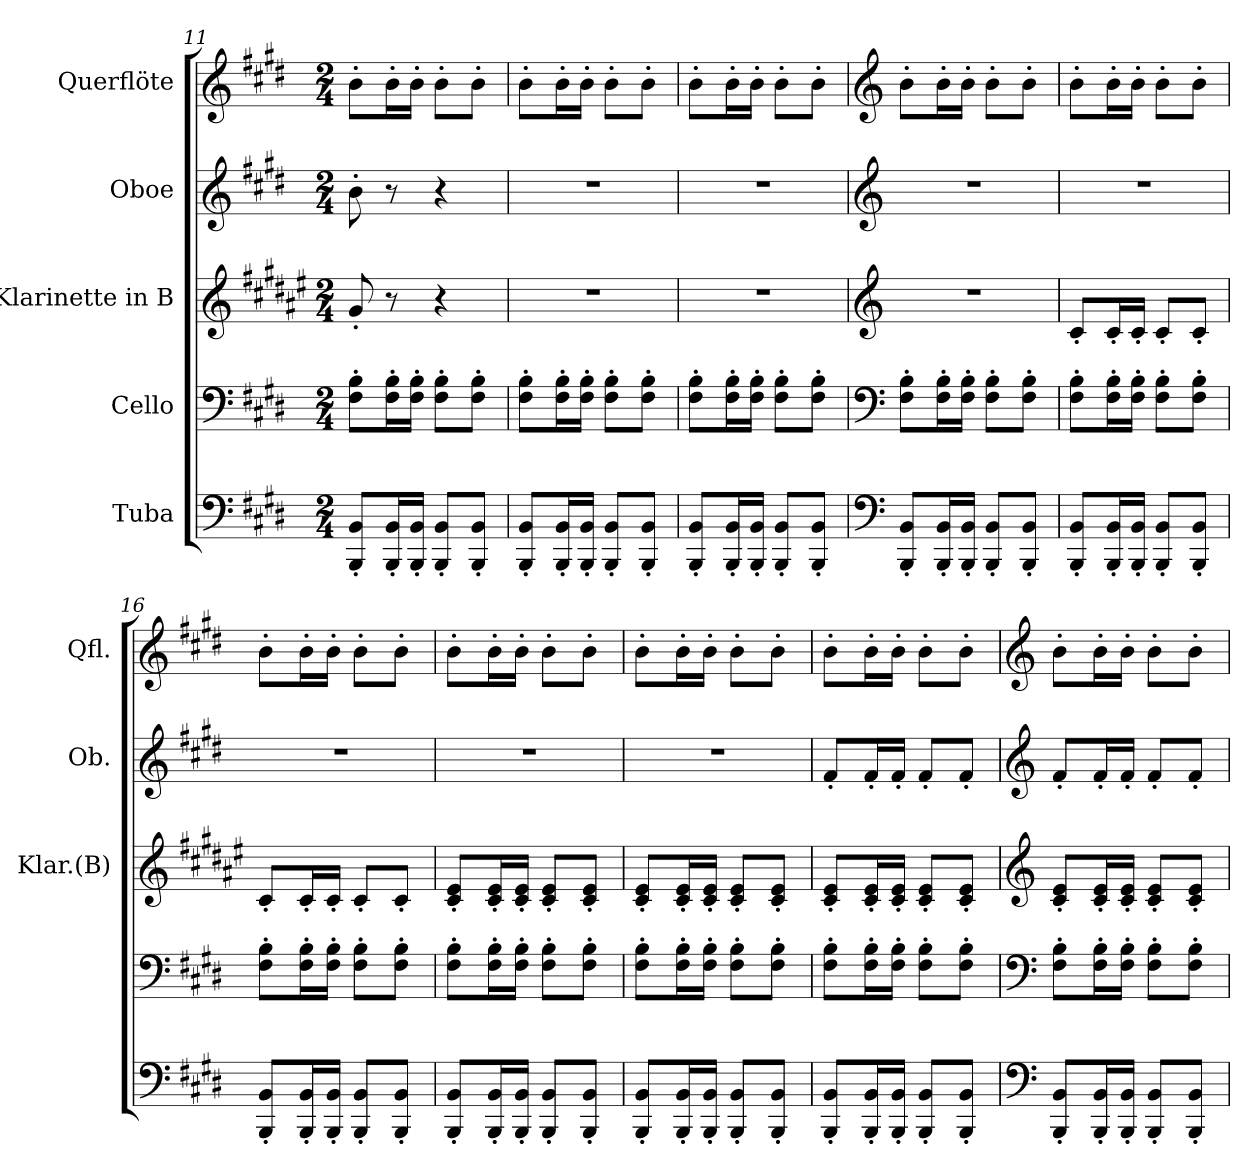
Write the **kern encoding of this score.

**kern	**kern	**kern	**kern	**kern
*part5	*part4	*part3	*part2	*part1
*staff5	*staff4	*staff3	*staff2	*staff1
*I"Tuba	*I"Cello	*I"Klarinette in B	*I"Oboe	*I"Querflöte
*	*	*I'Klar.(B)	*I'Ob.	*I'Qfl.
*clefF4	*clefF4	*clefG2	*clefG2	*clefG2
*	*	*ITrd1c2	*	*
*k[f#c#g#d#]	*k[f#c#g#d#]	*k[f#c#g#d#]	*k[f#c#g#d#]	*k[f#c#g#d#]
*M2/4	*M2/4	*M2/4	*M2/4	*M2/4
=11	=11	=11	=11	=11
8BBB/' 8BB/'L	8F#\' 8B\'L	8f#'/	8b'\	8b'\L
16BBB/' 16BB/'L	16F#\' 16B\'L	8r	8r	16b'\L
16BBB/' 16BB/'JJ	16F#\' 16B\'JJ	.	.	16b'\JJ
8BBB/' 8BB/'L	8F#\' 8B\'L	4r	4r	8b'\L
8BBB/' 8BB/'J	8F#\' 8B\'J	.	.	8b'\J
=12	=12	=12	=12	=12
8BBB/' 8BB/'L	8F#\' 8B\'L	2r	2r	8b'\L
16BBB/' 16BB/'L	16F#\' 16B\'L	.	.	16b'\L
16BBB/' 16BB/'JJ	16F#\' 16B\'JJ	.	.	16b'\JJ
8BBB/' 8BB/'L	8F#\' 8B\'L	.	.	8b'\L
8BBB/' 8BB/'J	8F#\' 8B\'J	.	.	8b'\J
=13	=13	=13	=13	=13
8BBB/' 8BB/'L	8F#\' 8B\'L	2r	2r	8b'\L
16BBB/' 16BB/'L	16F#\' 16B\'L	.	.	16b'\L
16BBB/' 16BB/'JJ	16F#\' 16B\'JJ	.	.	16b'\JJ
8BBB/' 8BB/'L	8F#\' 8B\'L	.	.	8b'\L
8BBB/' 8BB/'J	8F#\' 8B\'J	.	.	8b'\J
!!LO:PB:g=z
=14	=14	=14	=14	=14
*clefF4	*clefF4	*clefG2	*clefG2	*clefG2
8BBB/' 8BB/'L	8F#\' 8B\'L	2r	2r	8b'\L
16BBB/' 16BB/'L	16F#\' 16B\'L	.	.	16b'\L
16BBB/' 16BB/'JJ	16F#\' 16B\'JJ	.	.	16b'\JJ
8BBB/' 8BB/'L	8F#\' 8B\'L	.	.	8b'\L
8BBB/' 8BB/'J	8F#\' 8B\'J	.	.	8b'\J
=15	=15	=15	=15	=15
8BBB/' 8BB/'L	8F#\' 8B\'L	8B'/L	2r	8b'\L
16BBB/' 16BB/'L	16F#\' 16B\'L	16B'/L	.	16b'\L
16BBB/' 16BB/'JJ	16F#\' 16B\'JJ	16B'/JJ	.	16b'\JJ
8BBB/' 8BB/'L	8F#\' 8B\'L	8B'/L	.	8b'\L
8BBB/' 8BB/'J	8F#\' 8B\'J	8B'/J	.	8b'\J
=16	=16	=16	=16	=16
8BBB/' 8BB/'L	8F#\' 8B\'L	8B'/L	2r	8b'\L
16BBB/' 16BB/'L	16F#\' 16B\'L	16B'/L	.	16b'\L
16BBB/' 16BB/'JJ	16F#\' 16B\'JJ	16B'/JJ	.	16b'\JJ
8BBB/' 8BB/'L	8F#\' 8B\'L	8B'/L	.	8b'\L
8BBB/' 8BB/'J	8F#\' 8B\'J	8B'/J	.	8b'\J
=17	=17	=17	=17	=17
8BBB/' 8BB/'L	8F#\' 8B\'L	8B/' 8d#/'L	2r	8b'\L
16BBB/' 16BB/'L	16F#\' 16B\'L	16B/' 16d#/'L	.	16b'\L
16BBB/' 16BB/'JJ	16F#\' 16B\'JJ	16B/' 16d#/'JJ	.	16b'\JJ
8BBB/' 8BB/'L	8F#\' 8B\'L	8B/' 8d#/'L	.	8b'\L
8BBB/' 8BB/'J	8F#\' 8B\'J	8B/' 8d#/'J	.	8b'\J
=18	=18	=18	=18	=18
8BBB/' 8BB/'L	8F#\' 8B\'L	8B/' 8d#/'L	2r	8b'\L
16BBB/' 16BB/'L	16F#\' 16B\'L	16B/' 16d#/'L	.	16b'\L
16BBB/' 16BB/'JJ	16F#\' 16B\'JJ	16B/' 16d#/'JJ	.	16b'\JJ
8BBB/' 8BB/'L	8F#\' 8B\'L	8B/' 8d#/'L	.	8b'\L
8BBB/' 8BB/'J	8F#\' 8B\'J	8B/' 8d#/'J	.	8b'\J
=19	=19	=19	=19	=19
8BBB/' 8BB/'L	8F#\' 8B\'L	8B/' 8d#/'L	8f#'/L	8b'\L
16BBB/' 16BB/'L	16F#\' 16B\'L	16B/' 16d#/'L	16f#'/L	16b'\L
16BBB/' 16BB/'JJ	16F#\' 16B\'JJ	16B/' 16d#/'JJ	16f#'/JJ	16b'\JJ
8BBB/' 8BB/'L	8F#\' 8B\'L	8B/' 8d#/'L	8f#'/L	8b'\L
8BBB/' 8BB/'J	8F#\' 8B\'J	8B/' 8d#/'J	8f#'/J	8b'\J
!!LO:LB:g=z
=20	=20	=20	=20	=20
*clefF4	*clefF4	*clefG2	*clefG2	*clefG2
8BBB/' 8BB/'L	8F#\' 8B\'L	8B/' 8d#/'L	8f#'/L	8b'\L
16BBB/' 16BB/'L	16F#\' 16B\'L	16B/' 16d#/'L	16f#'/L	16b'\L
16BBB/' 16BB/'JJ	16F#\' 16B\'JJ	16B/' 16d#/'JJ	16f#'/JJ	16b'\JJ
8BBB/' 8BB/'L	8F#\' 8B\'L	8B/' 8d#/'L	8f#'/L	8b'\L
8BBB/' 8BB/'J	8F#\' 8B\'J	8B/' 8d#/'J	8f#'/J	8b'\J
=	=	=	=	=
*-	*-	*-	*-	*-
